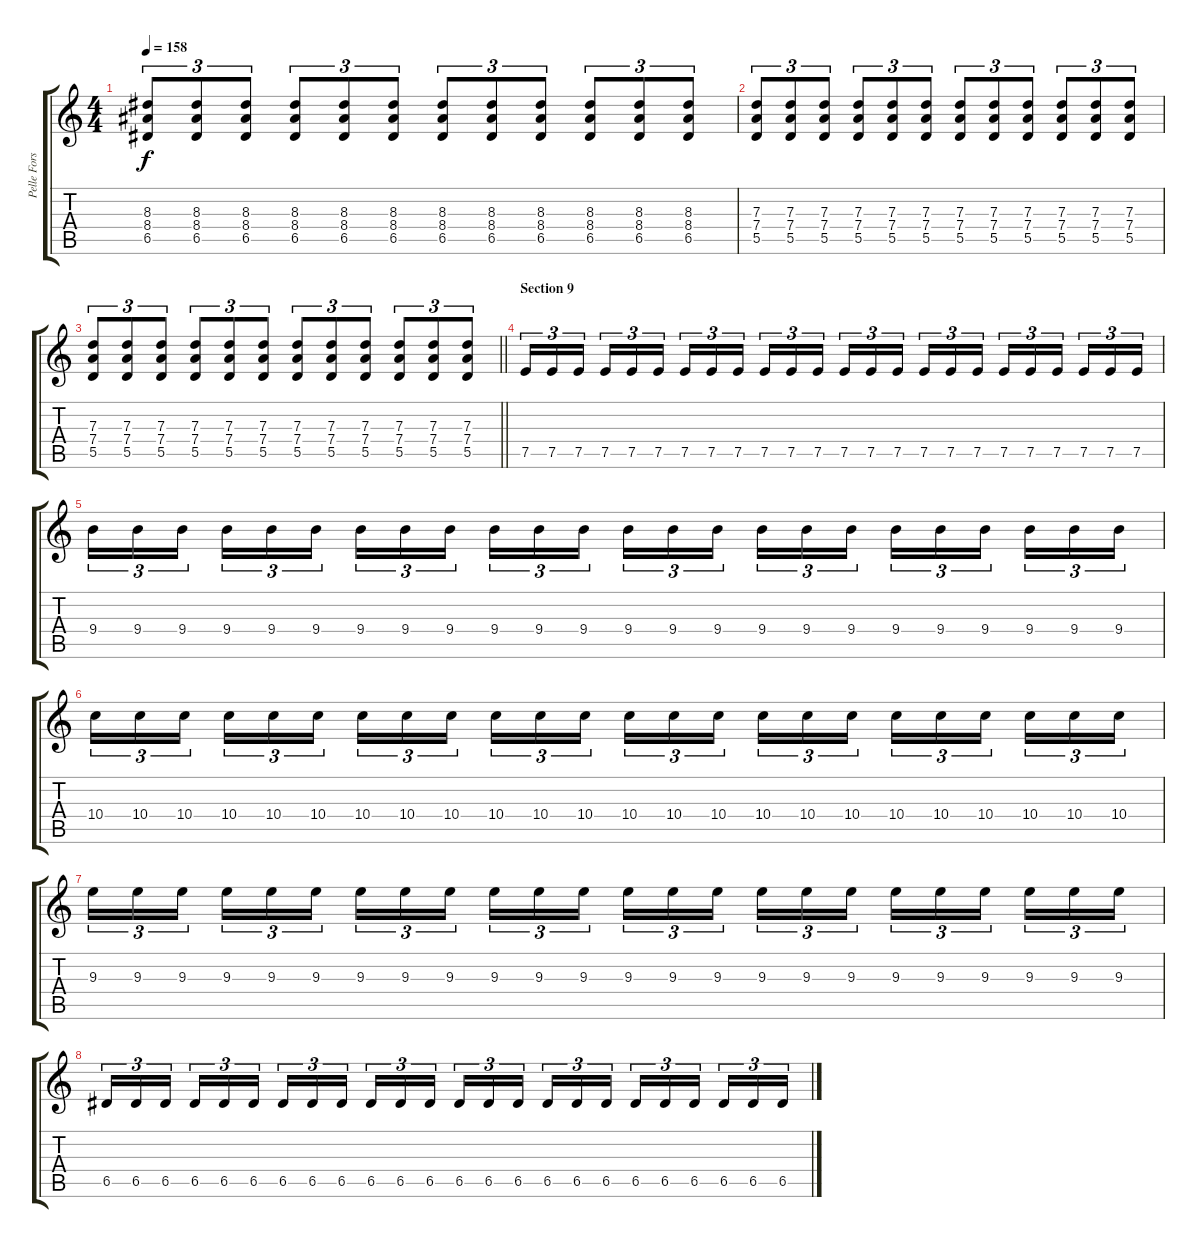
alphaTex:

\track ("Pelle Forsberg" "Pelle Fors") {instrument distortionguitar}
\staff {score tabs}
\tuning (E4 B3 G3 D3 A2 E2) {hide}
\ts (4 4)
\tempo 158
\clef g2
\ks c
(8.3 8.4 6.5).8{tu (3 2) dy f} (8.3 8.4 6.5).8{tu (3 2)} (8.3 8.4 6.5).8{tu (3 2)} (8.3 8.4 6.5).8{tu (3 2)} (8.3 8.4 6.5).8{tu (3 2)} (8.3 8.4 6.5).8{tu (3 2)} (8.3 8.4 6.5).8{tu (3 2)} (8.3 8.4 6.5).8{tu (3 2)} (8.3 8.4 6.5).8{tu (3 2)} (8.3 8.4 6.5).8{tu (3 2)} (8.3 8.4 6.5).8{tu (3 2)} (8.3 8.4 6.5).8{tu (3 2)} |
(7.3 7.4 5.5).8{tu (3 2)} (7.3 7.4 5.5).8{tu (3 2)} (7.3 7.4 5.5).8{tu (3 2)} (7.3 7.4 5.5).8{tu (3 2)} (7.3 7.4 5.5).8{tu (3 2)} (7.3 7.4 5.5).8{tu (3 2)} (7.3 7.4 5.5).8{tu (3 2)} (7.3 7.4 5.5).8{tu (3 2)} (7.3 7.4 5.5).8{tu (3 2)} (7.3 7.4 5.5).8{tu (3 2)} (7.3 7.4 5.5).8{tu (3 2)} (7.3 7.4 5.5).8{tu (3 2)} |
\barLineRight lightlight
(7.3 7.4 5.5).8{tu (3 2)} (7.3 7.4 5.5).8{tu (3 2)} (7.3 7.4 5.5).8{tu (3 2)} (7.3 7.4 5.5).8{tu (3 2)} (7.3 7.4 5.5).8{tu (3 2)} (7.3 7.4 5.5).8{tu (3 2)} (7.3 7.4 5.5).8{tu (3 2)} (7.3 7.4 5.5).8{tu (3 2)} (7.3 7.4 5.5).8{tu (3 2)} (7.3 7.4 5.5).8{tu (3 2)} (7.3 7.4 5.5).8{tu (3 2)} (7.3 7.4 5.5).8{tu (3 2)} |
\section ("" "Section 9")
7.5.16{tu (3 2)} 7.5.16{tu (3 2)} 7.5.16{tu (3 2) beam splitsecondary} 7.5.16{tu (3 2)} 7.5.16{tu (3 2)} 7.5.16{tu (3 2)} 7.5.16{tu (3 2)} 7.5.16{tu (3 2)} 7.5.16{tu (3 2) beam splitsecondary} 7.5.16{tu (3 2)} 7.5.16{tu (3 2)} 7.5.16{tu (3 2)} 7.5.16{tu (3 2)} 7.5.16{tu (3 2)} 7.5.16{tu (3 2) beam splitsecondary} 7.5.16{tu (3 2)} 7.5.16{tu (3 2)} 7.5.16{tu (3 2)} 7.5.16{tu (3 2)} 7.5.16{tu (3 2)} 7.5.16{tu (3 2) beam splitsecondary} 7.5.16{tu (3 2)} 7.5.16{tu (3 2)} 7.5.16{tu (3 2)} |
9.4.16{tu (3 2)} 9.4.16{tu (3 2)} 9.4.16{tu (3 2) beam splitsecondary} 9.4.16{tu (3 2)} 9.4.16{tu (3 2)} 9.4.16{tu (3 2)} 9.4.16{tu (3 2)} 9.4.16{tu (3 2)} 9.4.16{tu (3 2) beam splitsecondary} 9.4.16{tu (3 2)} 9.4.16{tu (3 2)} 9.4.16{tu (3 2)} 9.4.16{tu (3 2)} 9.4.16{tu (3 2)} 9.4.16{tu (3 2) beam splitsecondary} 9.4.16{tu (3 2)} 9.4.16{tu (3 2)} 9.4.16{tu (3 2)} 9.4.16{tu (3 2)} 9.4.16{tu (3 2)} 9.4.16{tu (3 2) beam splitsecondary} 9.4.16{tu (3 2)} 9.4.16{tu (3 2)} 9.4.16{tu (3 2)} |
10.4.16{tu (3 2)} 10.4.16{tu (3 2)} 10.4.16{tu (3 2) beam splitsecondary} 10.4.16{tu (3 2)} 10.4.16{tu (3 2)} 10.4.16{tu (3 2)} 10.4.16{tu (3 2)} 10.4.16{tu (3 2)} 10.4.16{tu (3 2) beam splitsecondary} 10.4.16{tu (3 2)} 10.4.16{tu (3 2)} 10.4.16{tu (3 2)} 10.4.16{tu (3 2)} 10.4.16{tu (3 2)} 10.4.16{tu (3 2) beam splitsecondary} 10.4.16{tu (3 2)} 10.4.16{tu (3 2)} 10.4.16{tu (3 2)} 10.4.16{tu (3 2)} 10.4.16{tu (3 2)} 10.4.16{tu (3 2) beam splitsecondary} 10.4.16{tu (3 2)} 10.4.16{tu (3 2)} 10.4.16{tu (3 2)} |
9.3.16{tu (3 2)} 9.3.16{tu (3 2)} 9.3.16{tu (3 2) beam splitsecondary} 9.3.16{tu (3 2)} 9.3.16{tu (3 2)} 9.3.16{tu (3 2)} 9.3.16{tu (3 2)} 9.3.16{tu (3 2)} 9.3.16{tu (3 2) beam splitsecondary} 9.3.16{tu (3 2)} 9.3.16{tu (3 2)} 9.3.16{tu (3 2)} 9.3.16{tu (3 2)} 9.3.16{tu (3 2)} 9.3.16{tu (3 2) beam splitsecondary} 9.3.16{tu (3 2)} 9.3.16{tu (3 2)} 9.3.16{tu (3 2)} 9.3.16{tu (3 2)} 9.3.16{tu (3 2)} 9.3.16{tu (3 2) beam splitsecondary} 9.3.16{tu (3 2)} 9.3.16{tu (3 2)} 9.3.16{tu (3 2)} |
6.5.16{tu (3 2)} 6.5.16{tu (3 2)} 6.5.16{tu (3 2) beam splitsecondary} 6.5.16{tu (3 2)} 6.5.16{tu (3 2)} 6.5.16{tu (3 2)} 6.5.16{tu (3 2)} 6.5.16{tu (3 2)} 6.5.16{tu (3 2) beam splitsecondary} 6.5.16{tu (3 2)} 6.5.16{tu (3 2)} 6.5.16{tu (3 2)} 6.5.16{tu (3 2)} 6.5.16{tu (3 2)} 6.5.16{tu (3 2) beam splitsecondary} 6.5.16{tu (3 2)} 6.5.16{tu (3 2)} 6.5.16{tu (3 2)} 6.5.16{tu (3 2)} 6.5.16{tu (3 2)} 6.5.16{tu (3 2) beam splitsecondary} 6.5.16{tu (3 2)} 6.5.16{tu (3 2)} 6.5.16{tu (3 2)}
